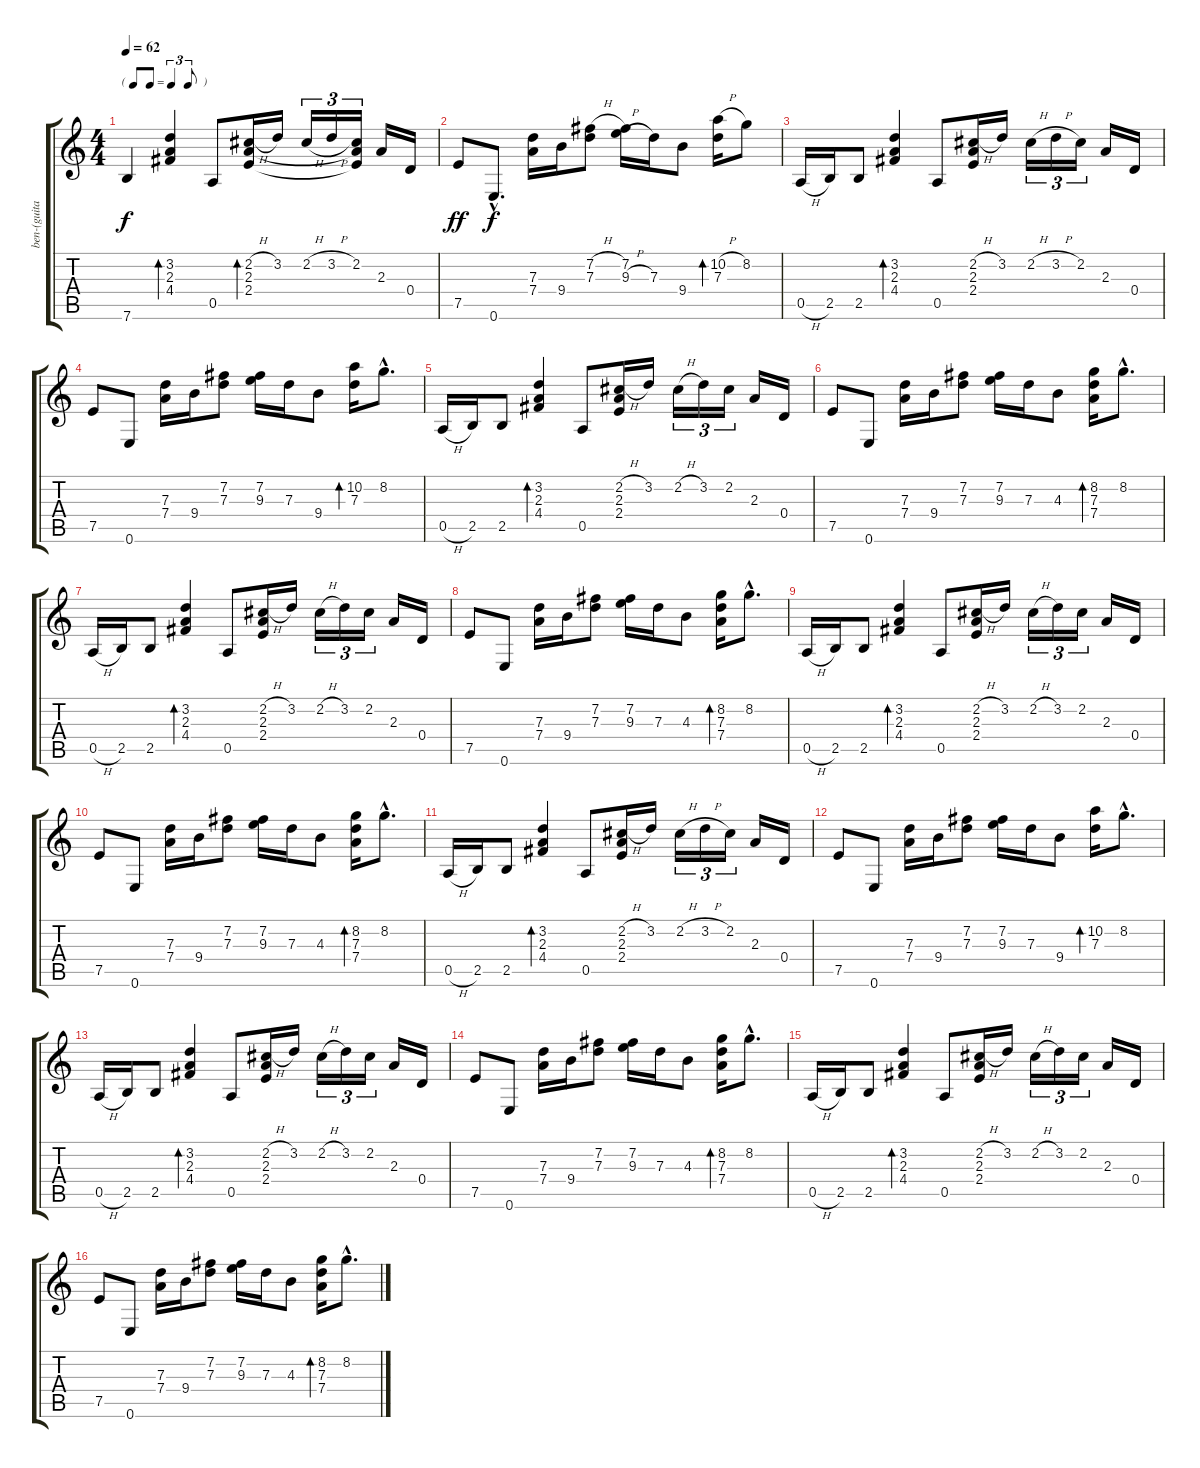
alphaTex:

\track ("ben-(guitare)" "ben-(guita") {instrument electricguitarjazz}
\staff {score tabs}
\tuning (E4 B3 G3 D3 A2 E2) {hide}
\ts (4 4)
\tf triplet8th
\tempo 62
\clef g2
\ks c
7.6.4{dy f instrument electricguitarjazz} (3.2 2.3 4.4).4{bd 240} 0.5.8 (2.2{h} 2.3 2.4).16{bd 60} 3.2.16 2.2{h}.16{tu (3 2)} 3.2{h}.16{tu (3 2)} (2.2 2.3{t} 2.4{t}).16{tu (3 2)} 2.3.16 0.4.16 |
7.5.8{dy ff} 0.6{hac}.8{d dy f} (7.3 7.4).16 9.4.16 (7.2{h} 7.3).8 (7.2 9.3{h}).16 7.3.16 9.4.8 (10.2{h} 7.3).16{bd 240} 8.2.8 |
0.5{h}.16 2.5.16 2.5.8 (3.2 2.3 4.4).4{bd 240} 0.5.8 (2.2{h} 2.3 2.4).16 3.2.16 2.2{h}.16{tu (3 2)} 3.2{h}.16{tu (3 2)} 2.2.16{tu (3 2)} 2.3.16 0.4.16 |
7.5.8 0.6.8 (7.3 7.4).16 9.4.16 (7.2 7.3).8 (7.2 9.3).16 7.3.16 9.4.8 (10.2 7.3).16{bd 120} 8.2{hac}.8{d} |
0.5{h}.16 2.5.16 2.5.8 (3.2 2.3 4.4).4{bd 120} 0.5.8 (2.2{h} 2.3 2.4).16 3.2.16 2.2{h}.16{tu (3 2)} 3.2.16{tu (3 2)} 2.2.16{tu (3 2)} 2.3.16 0.4.16 |
7.5.8 0.6.8 (7.3 7.4).16 9.4.16 (7.2 7.3).8 (7.2 9.3).16 7.3.16 4.3.8 (8.2 7.3 7.4).16{bd 120} 8.2{hac}.8{d} |
0.5{h}.16 2.5.16 2.5.8 (3.2 2.3 4.4).4{bd 120} 0.5.8 (2.2{h} 2.3 2.4).16 3.2.16 2.2{h}.16{tu (3 2)} 3.2.16{tu (3 2)} 2.2.16{tu (3 2)} 2.3.16 0.4.16 |
7.5.8 0.6.8 (7.3 7.4).16 9.4.16 (7.2 7.3).8 (7.2 9.3).16 7.3.16 4.3.8 (8.2 7.3 7.4).16{bd 120} 8.2{hac}.8{d} |
0.5{h}.16 2.5.16 2.5.8 (3.2 2.3 4.4).4{bd 120} 0.5.8 (2.2{h} 2.3 2.4).16 3.2.16 2.2{h}.16{tu (3 2)} 3.2.16{tu (3 2)} 2.2.16{tu (3 2)} 2.3.16 0.4.16 |
7.5.8 0.6.8 (7.3 7.4).16 9.4.16 (7.2 7.3).8 (7.2 9.3).16 7.3.16 4.3.8 (8.2 7.3 7.4).16{bd 120} 8.2{hac}.8{d} |
0.5{h}.16 2.5.16 2.5.8 (3.2 2.3 4.4).4{bd 240} 0.5.8 (2.2{h} 2.3 2.4).16 3.2.16 2.2{h}.16{tu (3 2)} 3.2{h}.16{tu (3 2)} 2.2.16{tu (3 2)} 2.3.16 0.4.16 |
7.5.8 0.6.8 (7.3 7.4).16 9.4.16 (7.2 7.3).8 (7.2 9.3).16 7.3.16 9.4.8 (10.2 7.3).16{bd 120} 8.2{hac}.8{d} |
0.5{h}.16 2.5.16 2.5.8 (3.2 2.3 4.4).4{bd 120} 0.5.8 (2.2{h} 2.3 2.4).16 3.2.16 2.2{h}.16{tu (3 2)} 3.2.16{tu (3 2)} 2.2.16{tu (3 2)} 2.3.16 0.4.16 |
7.5.8 0.6.8 (7.3 7.4).16 9.4.16 (7.2 7.3).8 (7.2 9.3).16 7.3.16 4.3.8 (8.2 7.3 7.4).16{bd 120} 8.2{hac}.8{d} |
0.5{h}.16 2.5.16 2.5.8 (3.2 2.3 4.4).4{bd 120} 0.5.8 (2.2{h} 2.3 2.4).16 3.2.16 2.2{h}.16{tu (3 2)} 3.2.16{tu (3 2)} 2.2.16{tu (3 2)} 2.3.16 0.4.16 |
7.5.8 0.6.8 (7.3 7.4).16 9.4.16 (7.2 7.3).8 (7.2 9.3).16 7.3.16 4.3.8 (8.2 7.3 7.4).16{bd 120} 8.2{hac}.8{d}
